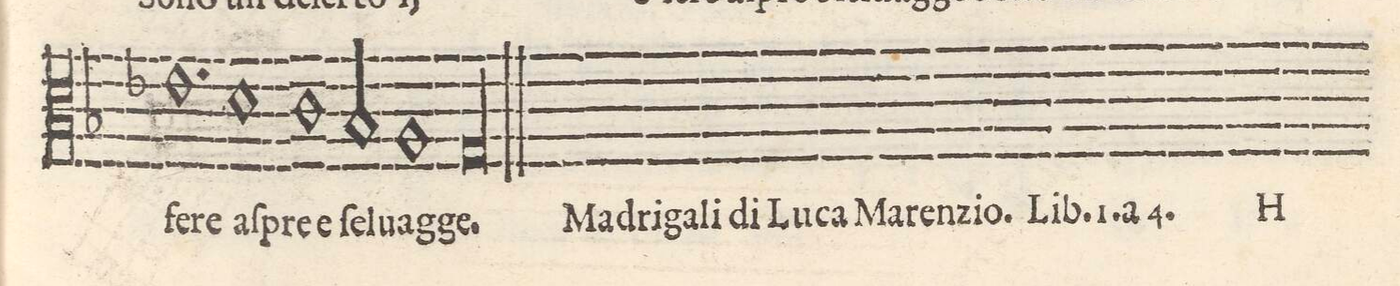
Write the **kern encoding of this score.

**kern	**text
*I"TENORE	*
*clefC3	*
*k[b-]	*
*met(C)	*
*M2/1	*
1.e-X	fe-
1d\	-re_a-
=35-	=35-
1c\	-ſpre_e
2B-/	sel-
=36-	=36-
1A	-uag-
1Gl	ge.
==	==
*-	*-
